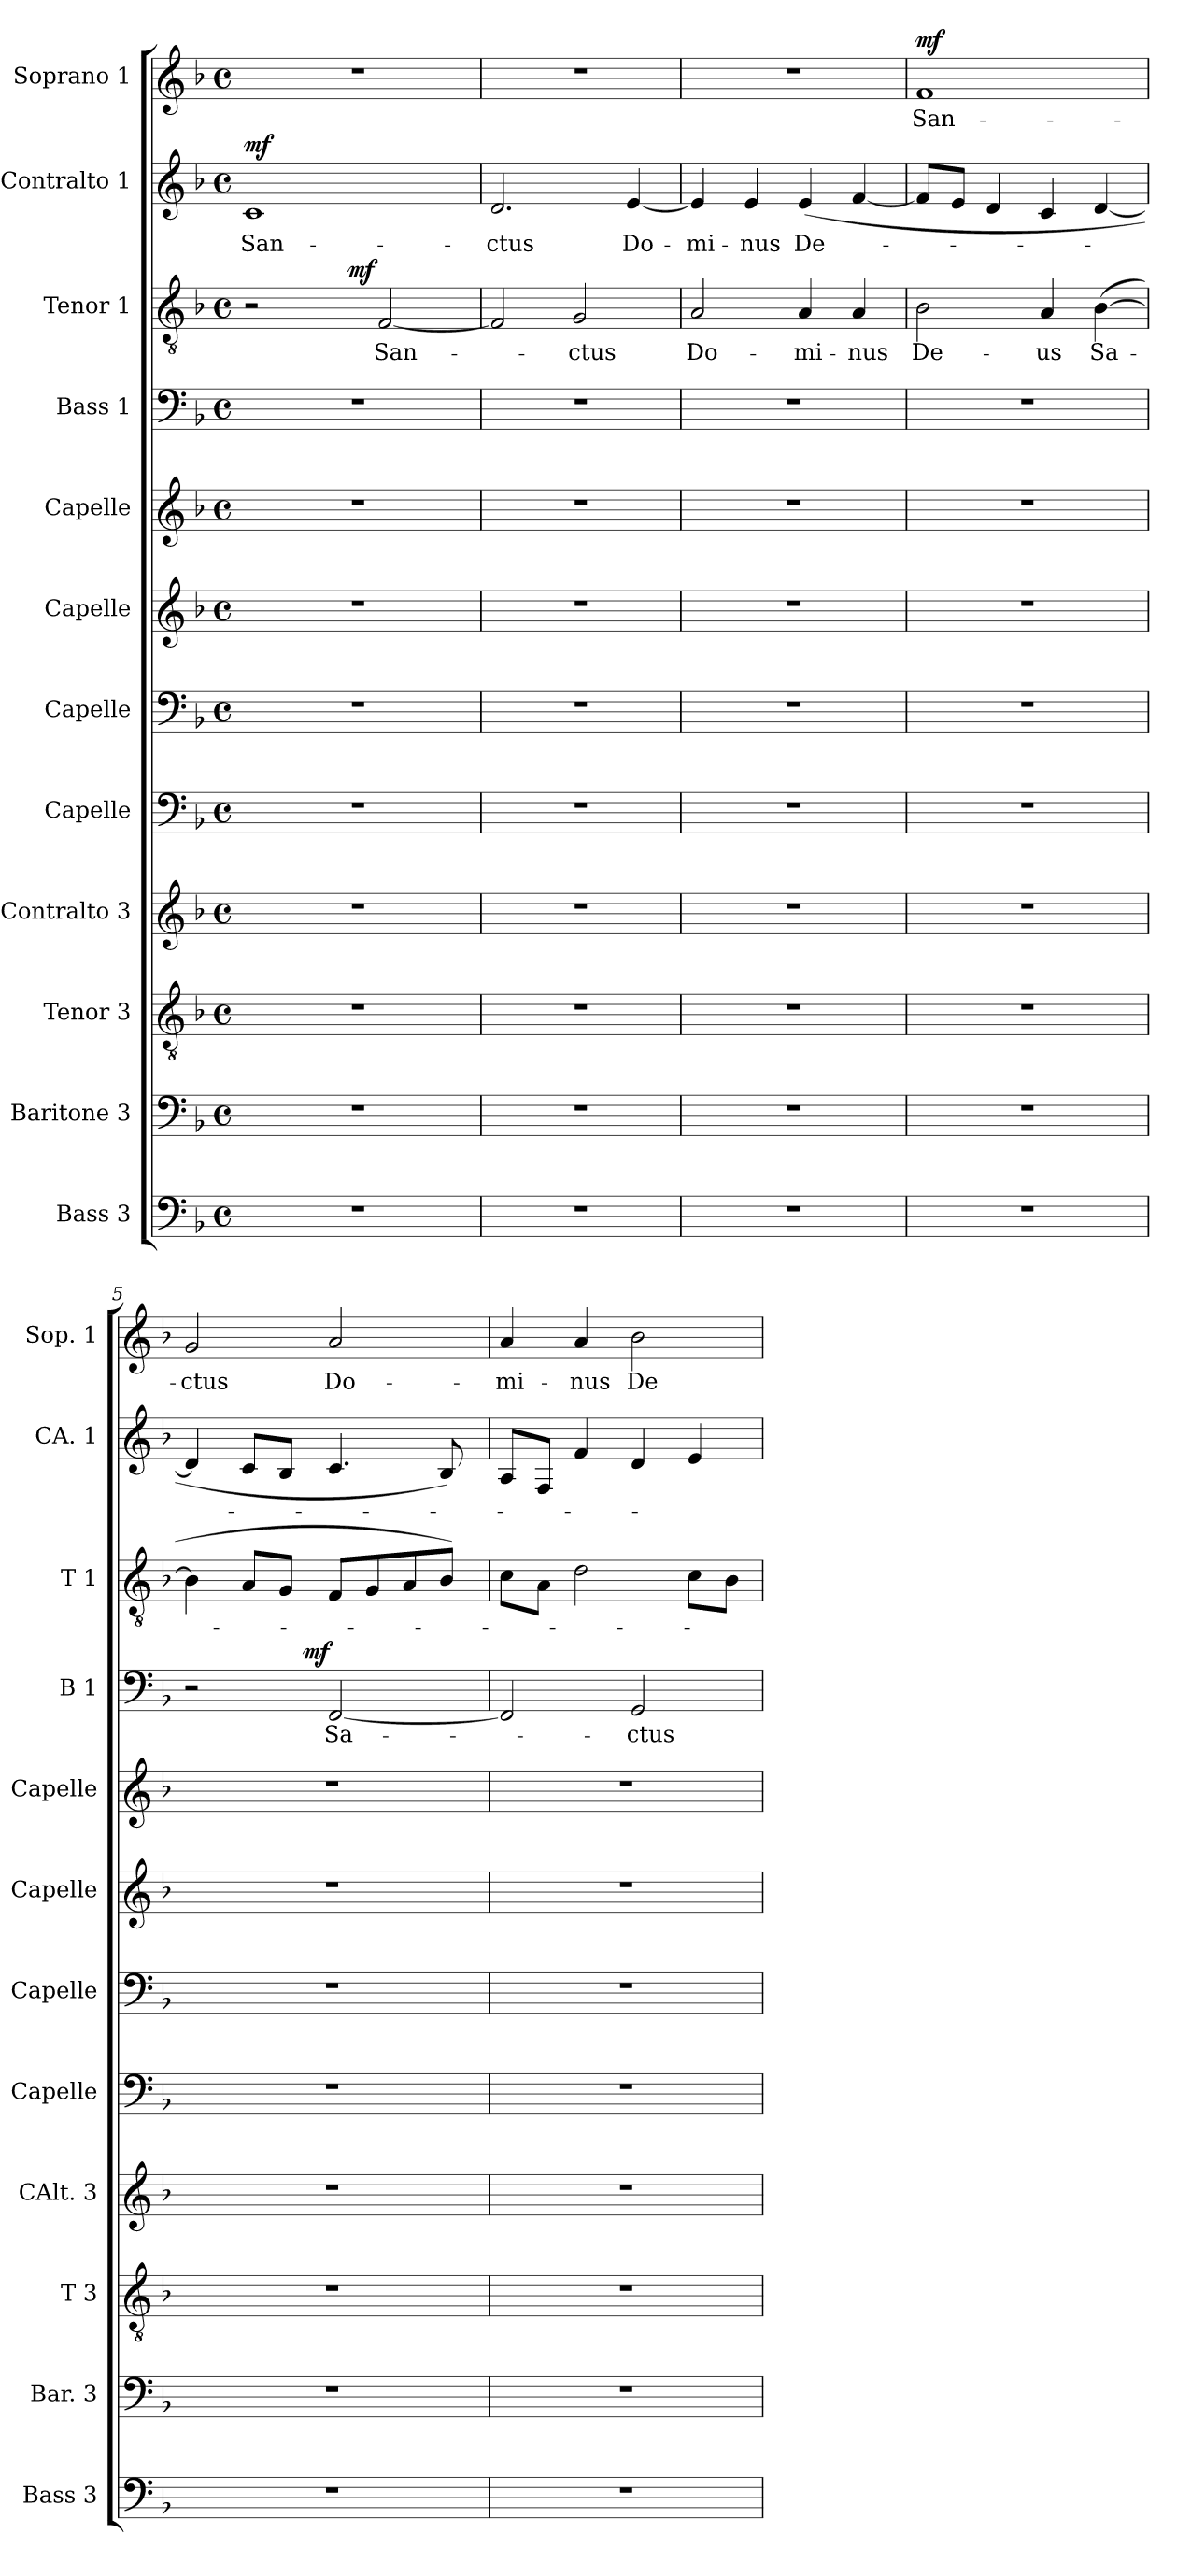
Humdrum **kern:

**kern	**kern	**kern	**kern	**kern	**kern	**kern	**kern	**kern	**text	**dynam	**kern	**text	**dynam	**kern	**text	**dynam	**kern	**text	**dynam
*part12	*part11	*part10	*part9	*part8	*part7	*part6	*part5	*part4	*part4	*part4	*part3	*part3	*part3	*part2	*part2	*part2	*part1	*part1	*part1
*staff12	*staff11	*staff10	*staff9	*staff8	*staff7	*staff6	*staff5	*staff4	*staff4	*staff4	*staff3	*staff3	*staff3	*staff2	*staff2	*staff2	*staff1	*staff1	*staff1
*I"Bass 3	*I"Baritone 3	*I"Tenor 3	*I"Contralto 3	*I"Capelle	*I"Capelle	*I"Capelle	*I"Capelle	*I"Bass 1	*	*	*I"Tenor 1	*	*	*I"Contralto 1	*	*	*I"Soprano 1	*	*
*I'Bass 3	*I'Bar. 3	*I'T 3	*I'CAlt. 3	*I'Capelle	*I'Capelle	*I'Capelle	*I'Capelle	*I'B 1	*	*	*I'T 1	*	*	*I'CA. 1	*	*	*I'Sop. 1	*	*
*clefF4	*clefF4	*clefGv2	*clefG2	*clefF4	*clefF4	*clefG2	*clefG2	*clefF4	*	*	*clefGv2	*	*	*clefG2	*	*	*clefG2	*	*
*k[b-]	*k[b-]	*k[b-]	*k[b-]	*k[b-]	*k[b-]	*k[b-]	*k[b-]	*k[b-]	*	*	*k[b-]	*	*	*k[b-]	*	*	*k[b-]	*	*
*F:	*F:	*F:	*F:	*F:	*F:	*F:	*F:	*F:	*	*	*F:	*	*	*F:	*	*	*F:	*	*
*M4/4	*M4/4	*M4/4	*M4/4	*M4/4	*M4/4	*M4/4	*M4/4	*M4/4	*	*	*M4/4	*	*	*M4/4	*	*	*M4/4	*	*
*met(c)	*met(c)	*met(c)	*met(c)	*met(c)	*met(c)	*met(c)	*met(c)	*met(c)	*	*	*met(c)	*	*	*met(c)	*	*	*met(c)	*	*
=1	=1	=1	=1	=1	=1	=1	=1	=1	=1	=1	=1	=1	=1	=1	=1	=1	=1	=1	=1
!	!	!	!	!	!	!	!	!	!	!	!	!	!	!	!	!LO:DY:a	!	!	!
*	*	*	*	*	*	*	*	*	*	*	*^	*	*	*	*	*	*	*	*
1r	1r	1r	1r	1r	1r	1r	1r	1r	.	.	2r	4ryy	.	.	1c	San-	mf	1r	.	.
.	.	.	.	.	.	.	.	.	.	.	.	8ryy	.	.	.	.	.	.	.	.
.	.	.	.	.	.	.	.	.	.	.	.	32ryy	.	.	.	.	.	.	.	.
!	!	!	!	!	!	!	!	!	!	!	!	!	!	!LO:DY:a	!	!	!	!	!	!
.	.	.	.	.	.	.	.	.	.	.	.	2ryy	.	mf	.	.	.	.	.	.
.	.	.	.	.	.	.	.	.	.	.	[2F/	.	San-	.	.	.	.	.	.	.
.	.	.	.	.	.	.	.	.	.	.	.	16.ryy	.	.	.	.	.	.	.	.
*	*	*	*	*	*	*	*	*	*	*	*v	*v	*	*	*	*	*	*	*	*
=2	=2	=2	=2	=2	=2	=2	=2	=2	=2	=2	=2	=2	=2	=2	=2	=2	=2	=2	=2
1r	1r	1r	1r	1r	1r	1r	1r	1r	.	.	2F/]	.	.	2.d/	-ctus	.	1r	.	.
.	.	.	.	.	.	.	.	.	.	.	2G/	-ctus	.	.	.	.	.	.	.
.	.	.	.	.	.	.	.	.	.	.	.	.	.	[4e/	Do-	.	.	.	.
=3	=3	=3	=3	=3	=3	=3	=3	=3	=3	=3	=3	=3	=3	=3	=3	=3	=3	=3	=3
1r	1r	1r	1r	1r	1r	1r	1r	1r	.	.	2A/	Do-	.	4e/]	-mi-	.	1r	.	.
.	.	.	.	.	.	.	.	.	.	.	.	.	.	4e/	-nus	.	.	.	.
.	.	.	.	.	.	.	.	.	.	.	4A/	-mi-	.	(4e/	De-	.	.	.	.
.	.	.	.	.	.	.	.	.	.	.	4A/	-nus	.	[4f/	.	.	.	.	.
=4	=4	=4	=4	=4	=4	=4	=4	=4	=4	=4	=4	=4	=4	=4	=4	=4	=4	=4	=4
!	!	!	!	!	!	!	!	!	!	!	!	!	!	!	!	!	!	!	!LO:DY:a
1r	1r	1r	1r	1r	1r	1r	1r	1r	.	.	2B-\	De-	.	8f/L]	.	.	1f	San-	mf
.	.	.	.	.	.	.	.	.	.	.	.	.	.	8e/J	.	.	.	.	.
.	.	.	.	.	.	.	.	.	.	.	.	.	.	4d/	.	.	.	.	.
.	.	.	.	.	.	.	.	.	.	.	4A/	-us	.	4c/	.	.	.	.	.
.	.	.	.	.	.	.	.	.	.	.	([4B-\	Sa-	.	[4d/	.	.	.	.	.
=5	=5	=5	=5	=5	=5	=5	=5	=5	=5	=5	=5	=5	=5	=5	=5	=5	=5	=5	=5
*	*	*	*	*	*	*	*	*^	*	*	*	*	*	*	*	*	*	*	*
1r	1r	1r	1r	1r	1r	1r	1r	2r	4..ryy	.	.	4B-\]	.	.	4d/]	.	.	2g/	-ctus	.
.	.	.	.	.	.	.	.	.	.	.	.	8A/L	.	.	8c/L	.	.	.	.	.
.	.	.	.	.	.	.	.	.	.	.	.	8G/J	.	.	8B-/J	.	.	.	.	.
!	!	!	!	!	!	!	!	!	!	!	!LO:DY:a	!	!	!	!	!	!	!	!	!
.	.	.	.	.	.	.	.	.	2ryy	.	mf	.	.	.	.	.	.	.	.	.
.	.	.	.	.	.	.	.	[2FF/	.	Sa-	.	8F/L	.	.	4.c/	.	.	2a/	Do-	.
.	.	.	.	.	.	.	.	.	.	.	.	8G/	.	.	.	.	.	.	.	.
.	.	.	.	.	.	.	.	.	.	.	.	8A/	.	.	.	.	.	.	.	.
.	.	.	.	.	.	.	.	.	.	.	.	8B-/J)	.	.	8B-/)	.	.	.	.	.
.	.	.	.	.	.	.	.	.	16ryy	.	.	.	.	.	.	.	.	.	.	.
*	*	*	*	*	*	*	*	*v	*v	*	*	*	*	*	*	*	*	*	*	*
!!LO:PB:g=z
=6	=6	=6	=6	=6	=6	=6	=6	=6	=6	=6	=6	=6	=6	=6	=6	=6	=6	=6	=6
1r	1r	1r	1r	1r	1r	1r	1r	2FF/]	.	.	8c\L	.	.	8A/L	.	.	4a/	-mi-	.
.	.	.	.	.	.	.	.	.	.	.	8A\J	.	.	8F/J	.	.	.	.	.
.	.	.	.	.	.	.	.	.	.	.	2d\	.	.	4f/	.	.	4a/	-nus	.
.	.	.	.	.	.	.	.	2GG/	-ctus	.	.	.	.	4d/	.	.	2b-\	De-	.
.	.	.	.	.	.	.	.	.	.	.	8c\L	.	.	4e/	.	.	.	.	.
.	.	.	.	.	.	.	.	.	.	.	8B-\J	.	.	.	.	.	.	.	.
=	=	=	=	=	=	=	=	=	=	=	=	=	=	=	=	=	=	=	=
*-	*-	*-	*-	*-	*-	*-	*-	*-	*-	*-	*-	*-	*-	*-	*-	*-	*-	*-	*-
